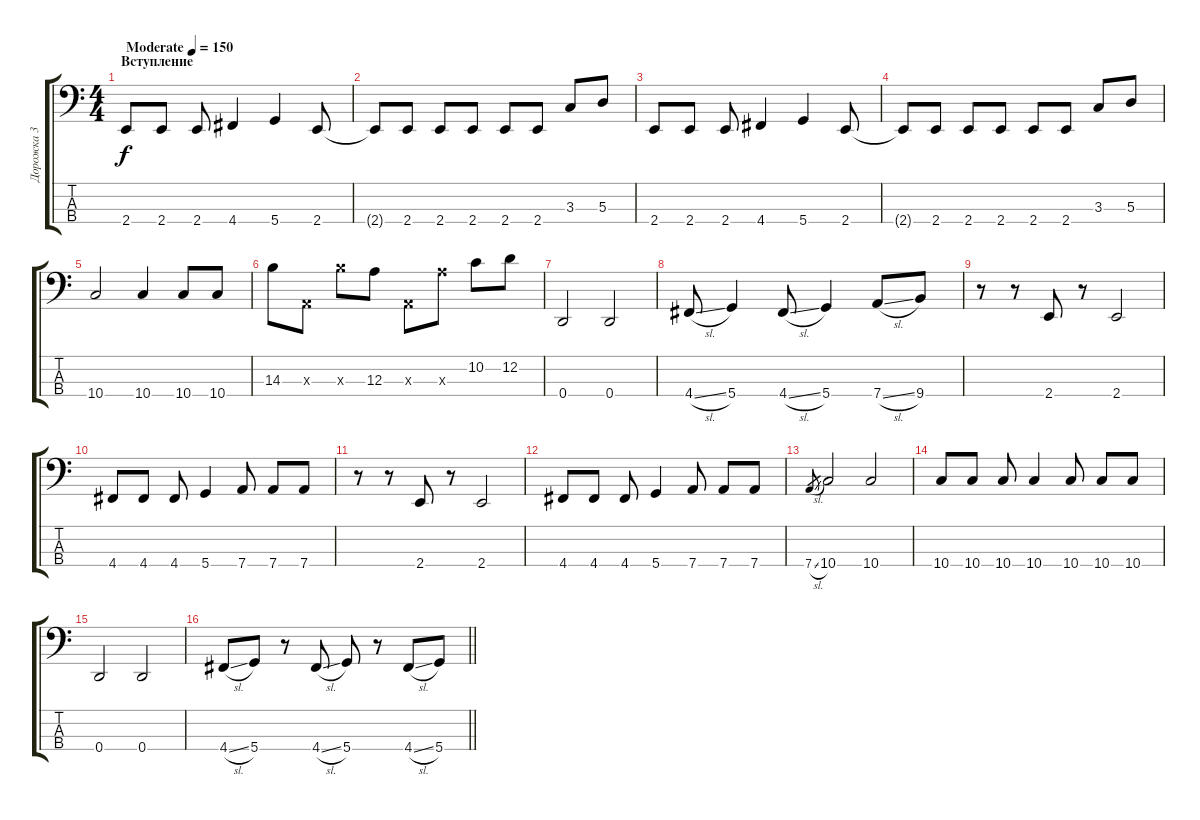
\track ("Дорожка 3" "Дорожка 3") {instrument slapbass1}
\staff {score tabs}
\tuning (G2 D2 A1 D1) {hide}
\ts (4 4)
\section ("" "Вступление")
\tempo (150 "Moderate")
\clef f4
\ks c
2.4.8{dy f instrument slapbass1} 2.4.8 2.4.8 4.4.4 5.4.4 2.4.8 |
2.4{t}.8 2.4.8 2.4.8 2.4.8 2.4.8 2.4.8 3.3.8 5.3.8 |
2.4.8 2.4.8 2.4.8 4.4.4 5.4.4 2.4.8 |
2.4{t}.8 2.4.8 2.4.8 2.4.8 2.4.8 2.4.8 3.3.8 5.3.8 |
10.4.2 10.4.4 10.4.8 10.4.8 |
14.3.8 0.3{x}.8 14.3{x}.8 12.3.8 0.3{x}.8 12.3{x}.8 10.2.8 12.2.8 |
0.4.2 0.4.2 |
4.4{sl}.8 5.4.4 4.4{sl}.8 5.4.4 7.4{sl}.8 9.4.8 |
r.8 r.8 2.4.8 r.8 2.4.2 |
4.4.8 4.4.8 4.4.8 5.4.4 7.4.8 7.4.8 7.4.8 |
r.8 r.8 2.4.8 r.8 2.4.2 |
4.4.8 4.4.8 4.4.8 5.4.4 7.4.8 7.4.8 7.4.8 |
7.4{sl}.8{gr} 10.4.2 10.4.2 |
10.4.8 10.4.8 10.4.8 10.4.4 10.4.8 10.4.8 10.4.8 |
0.4.2 0.4.2 |
\barLineRight lightlight
4.4{sl}.8 5.4.8 r.8 4.4{sl}.8 5.4.8 r.8 4.4{sl}.8 5.4.8
